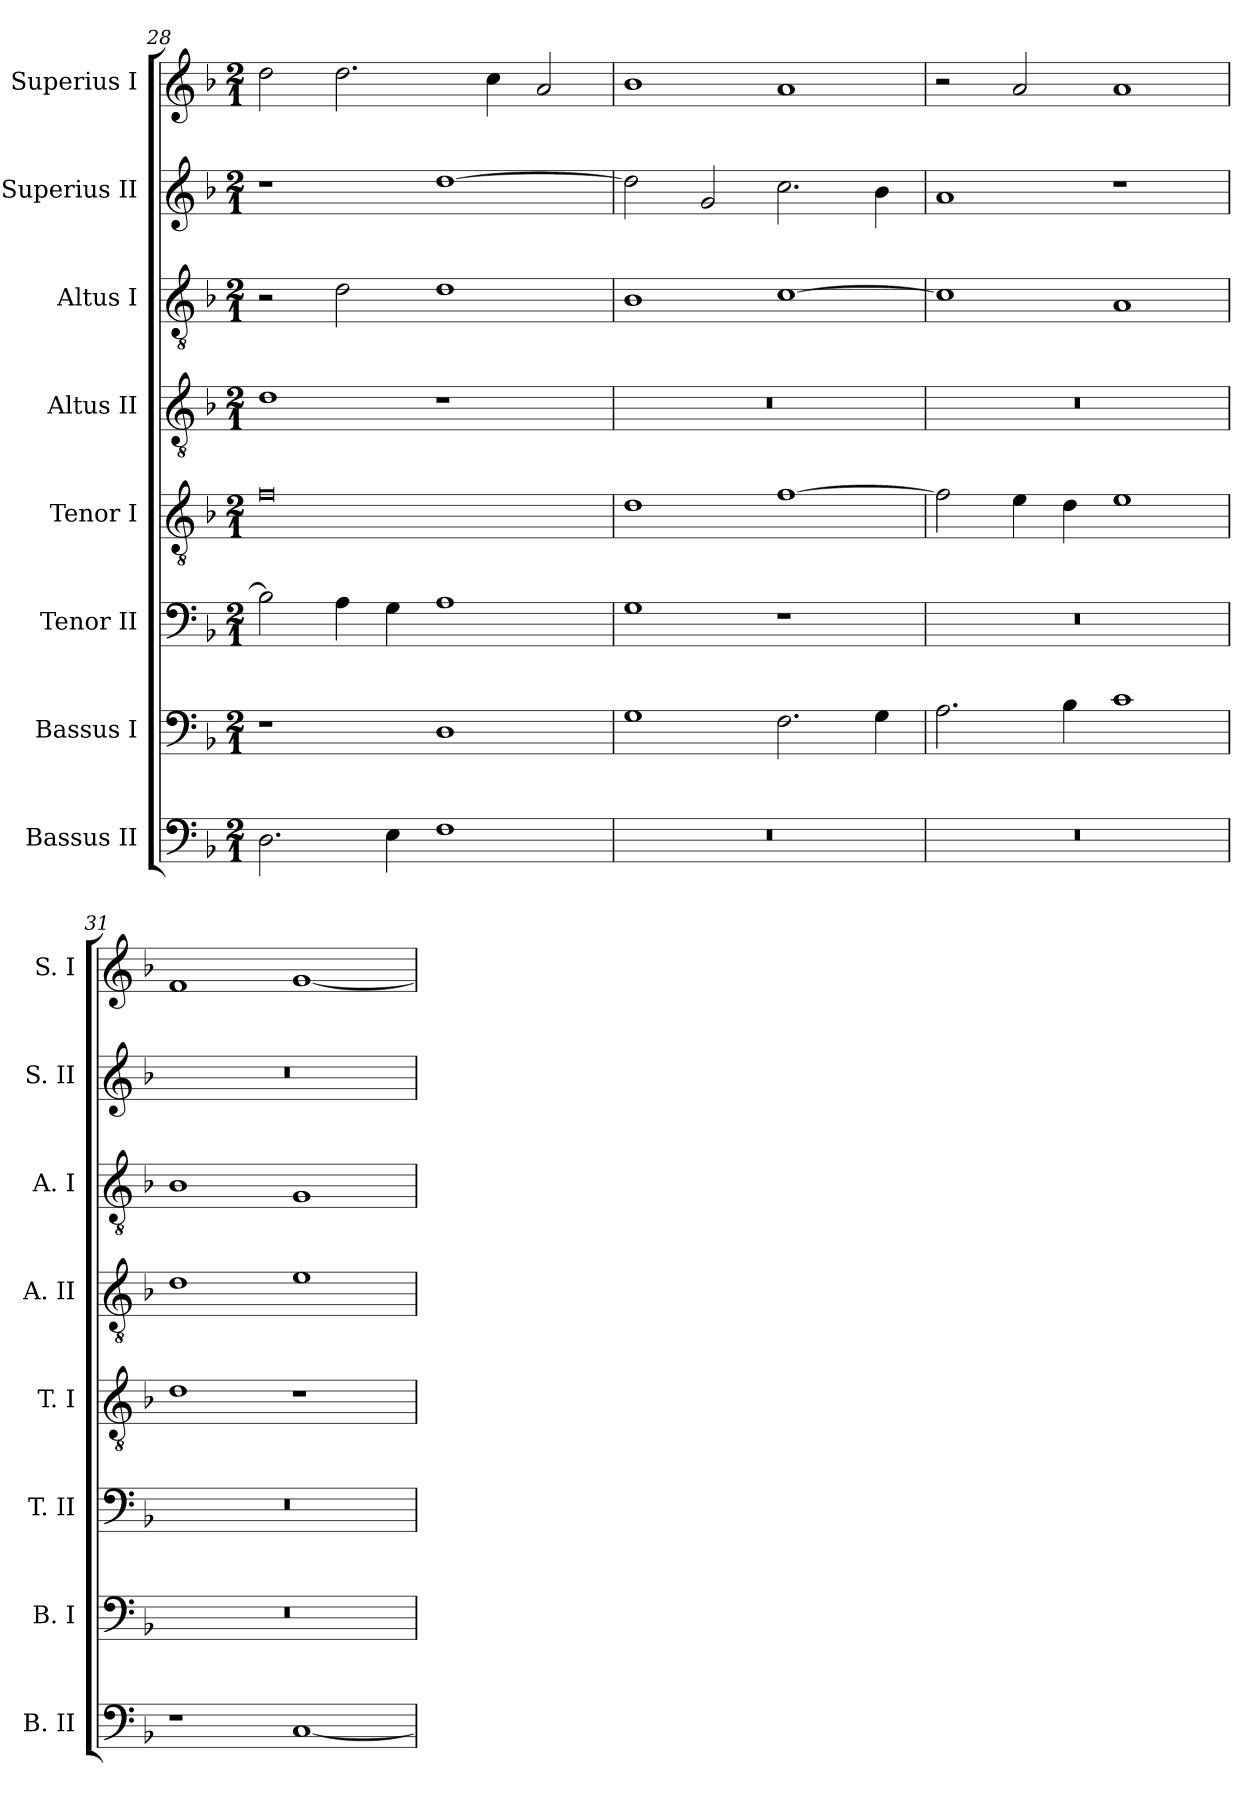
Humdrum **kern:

**kern	**kern	**kern	**kern	**kern	**kern	**kern	**kern
*part8	*part7	*part6	*part5	*part4	*part3	*part2	*part1
*staff8	*staff7	*staff6	*staff5	*staff4	*staff3	*staff2	*staff1
*I"Bassus II	*I"Bassus I	*I"Tenor II	*I"Tenor I	*I"Altus II	*I"Altus I	*I"Superius II	*I"Superius I
*I'B. II	*I'B. I	*I'T. II	*I'T. I	*I'A. II	*I'A. I	*I'S. II	*I'S. I
*clefF4	*clefF4	*clefF4	*clefGv2	*clefGv2	*clefGv2	*clefG2	*clefG2
*k[b-]	*k[b-]	*k[b-]	*k[b-]	*k[b-]	*k[b-]	*k[b-]	*k[b-]
*F:	*F:	*F:	*F:	*F:	*F:	*F:	*F:
*M2/1	*M2/1	*M2/1	*M2/1	*M2/1	*M2/1	*M2/1	*M2/1
=28	=28	=28	=28	=28	=28	=28	=28
2.D	1r	2B-]	0f	1d	2r	1r	2dd
.	.	4A	.	.	2d	.	2.dd
4E	.	4G	.	.	.	.	.
1F	1D	1A	.	1r	1d	[1dd	.
.	.	.	.	.	.	.	4cc
.	.	.	.	.	.	.	2a
=29	=29	=29	=29	=29	=29	=29	=29
0r	1G	1G	1d	0r	1B-	2dd]	1b-
.	.	.	.	.	.	2g	.
.	2.F	1r	[1f	.	[1c	2.cc	1a
.	4G	.	.	.	.	4b-	.
=30	=30	=30	=30	=30	=30	=30	=30
0r	2.A	0r	2f]	0r	1c]	1a	2r
.	.	.	4e	.	.	.	2a
.	4B-	.	4d	.	.	.	.
.	1c	.	1e	.	1A	1r	1a
=31	=31	=31	=31	=31	=31	=31	=31
1r	0r	0r	1d	1d	1B-	0r	1f
[1C	.	.	1r	1e	1G	.	[1g
=	=	=	=	=	=	=	=
*-	*-	*-	*-	*-	*-	*-	*-
